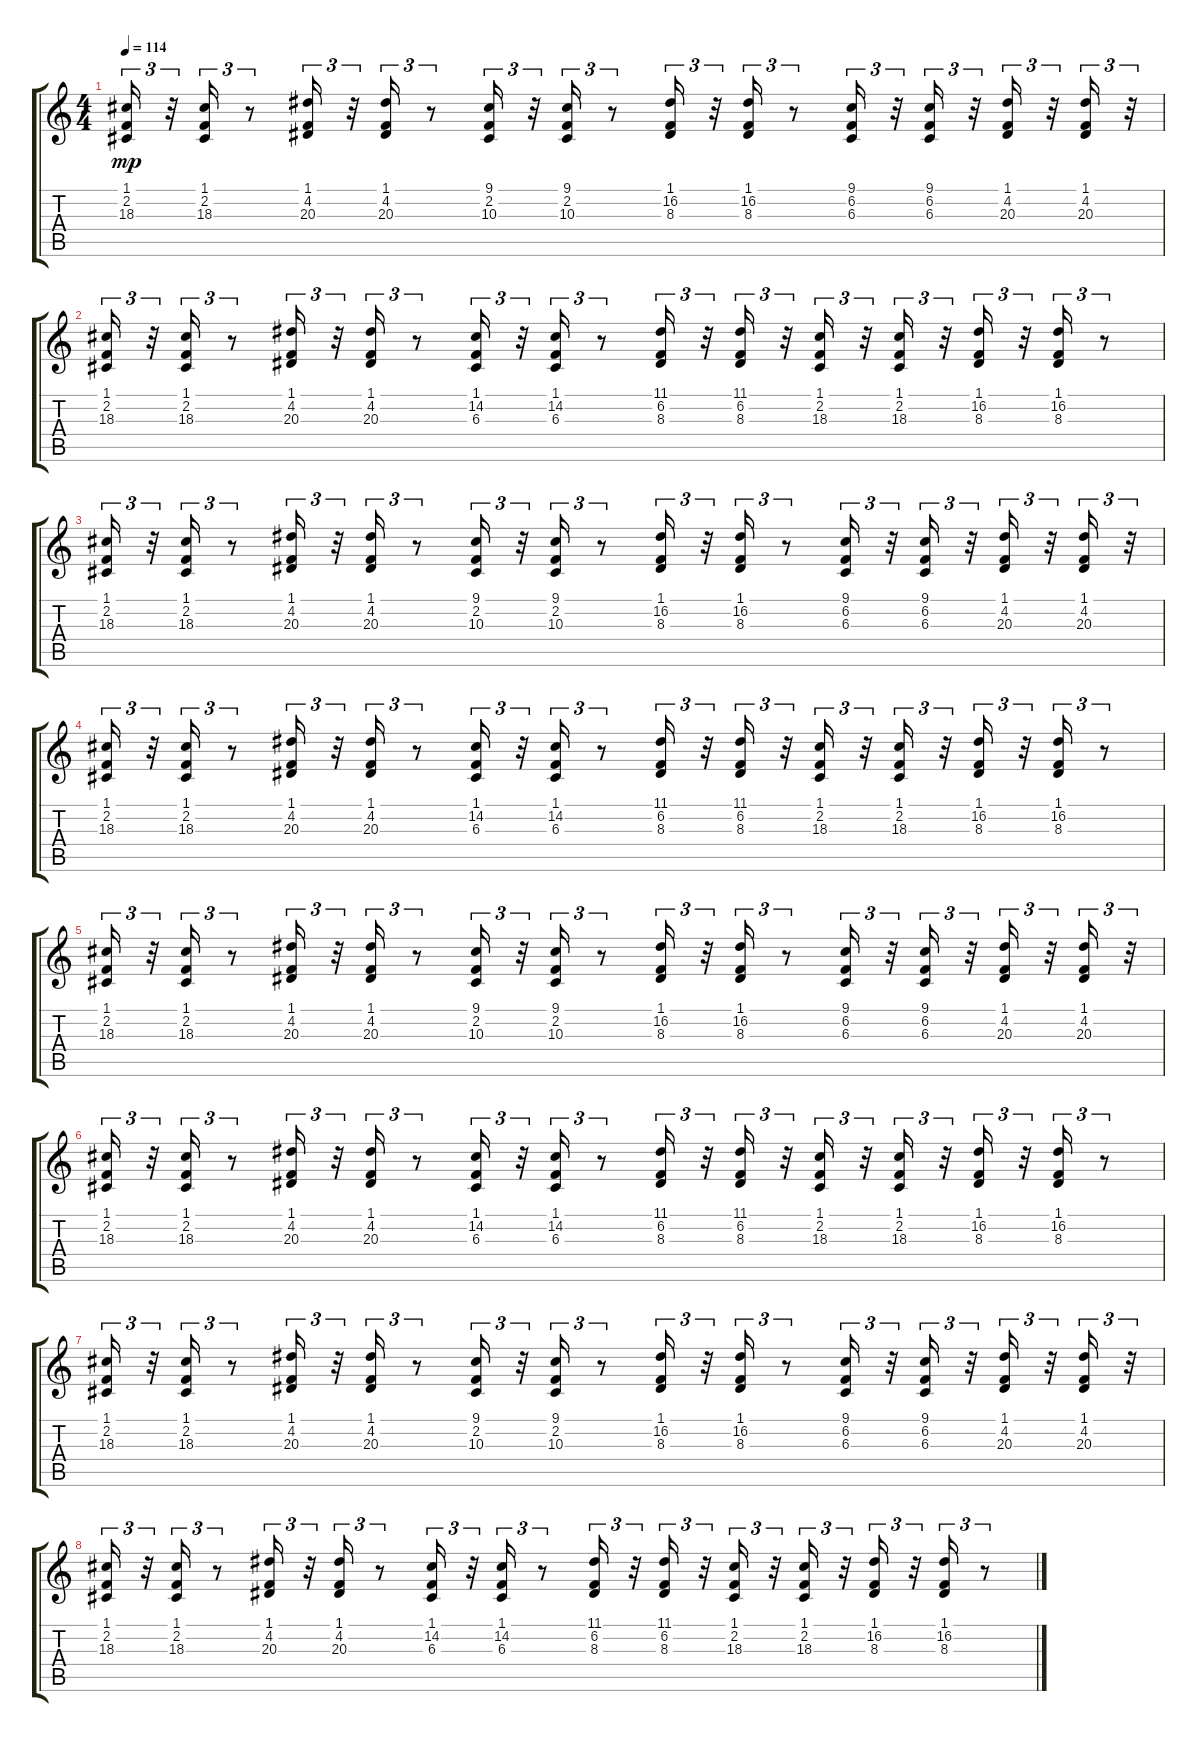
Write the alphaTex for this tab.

\track "" {instrument percussiveorgan}
\staff {score tabs}
\tuning (E4 B3 G3 D3 A2 E2) {hide}
\ts (4 4)
\tempo 114
\clef g2
\ks c
(1.1 2.2 18.3).16{tu (3 2) dy mp} r.32{tu (3 2)} (1.1 2.2 18.3).16{tu (3 2)} r.8{tu (3 2)} (1.1 4.2 20.3).16{tu (3 2)} r.32{tu (3 2)} (1.1 4.2 20.3).16{tu (3 2)} r.8{tu (3 2)} (9.1 2.2 10.3).16{tu (3 2)} r.32{tu (3 2)} (9.1 2.2 10.3).16{tu (3 2)} r.8{tu (3 2)} (1.1 16.2 8.3).16{tu (3 2)} r.32{tu (3 2)} (1.1 16.2 8.3).16{tu (3 2)} r.8{tu (3 2)} (9.1 6.2 6.3).16{tu (3 2)} r.32{tu (3 2)} (9.1 6.2 6.3).16{tu (3 2)} r.32{tu (3 2)} (1.1 4.2 20.3).16{tu (3 2)} r.32{tu (3 2)} (1.1 4.2 20.3).16{tu (3 2)} r.32{tu (3 2)} |
(1.1 2.2 18.3).16{tu (3 2)} r.32{tu (3 2)} (1.1 2.2 18.3).16{tu (3 2)} r.8{tu (3 2)} (1.1 4.2 20.3).16{tu (3 2)} r.32{tu (3 2)} (1.1 4.2 20.3).16{tu (3 2)} r.8{tu (3 2)} (1.1 14.2 6.3).16{tu (3 2)} r.32{tu (3 2)} (1.1 14.2 6.3).16{tu (3 2)} r.8{tu (3 2)} (11.1 6.2 8.3).16{tu (3 2)} r.32{tu (3 2)} (11.1 6.2 8.3).16{tu (3 2)} r.32{tu (3 2)} (1.1 2.2 18.3).16{tu (3 2)} r.32{tu (3 2)} (1.1 2.2 18.3).16{tu (3 2)} r.32{tu (3 2)} (1.1 16.2 8.3).16{tu (3 2)} r.32{tu (3 2)} (1.1 16.2 8.3).16{tu (3 2)} r.8{tu (3 2)} |
(1.1 2.2 18.3).16{tu (3 2)} r.32{tu (3 2)} (1.1 2.2 18.3).16{tu (3 2)} r.8{tu (3 2)} (1.1 4.2 20.3).16{tu (3 2)} r.32{tu (3 2)} (1.1 4.2 20.3).16{tu (3 2)} r.8{tu (3 2)} (9.1 2.2 10.3).16{tu (3 2)} r.32{tu (3 2)} (9.1 2.2 10.3).16{tu (3 2)} r.8{tu (3 2)} (1.1 16.2 8.3).16{tu (3 2)} r.32{tu (3 2)} (1.1 16.2 8.3).16{tu (3 2)} r.8{tu (3 2)} (9.1 6.2 6.3).16{tu (3 2)} r.32{tu (3 2)} (9.1 6.2 6.3).16{tu (3 2)} r.32{tu (3 2)} (1.1 4.2 20.3).16{tu (3 2)} r.32{tu (3 2)} (1.1 4.2 20.3).16{tu (3 2)} r.32{tu (3 2)} |
(1.1 2.2 18.3).16{tu (3 2)} r.32{tu (3 2)} (1.1 2.2 18.3).16{tu (3 2)} r.8{tu (3 2)} (1.1 4.2 20.3).16{tu (3 2)} r.32{tu (3 2)} (1.1 4.2 20.3).16{tu (3 2)} r.8{tu (3 2)} (1.1 14.2 6.3).16{tu (3 2)} r.32{tu (3 2)} (1.1 14.2 6.3).16{tu (3 2)} r.8{tu (3 2)} (11.1 6.2 8.3).16{tu (3 2)} r.32{tu (3 2)} (11.1 6.2 8.3).16{tu (3 2)} r.32{tu (3 2)} (1.1 2.2 18.3).16{tu (3 2)} r.32{tu (3 2)} (1.1 2.2 18.3).16{tu (3 2)} r.32{tu (3 2)} (1.1 16.2 8.3).16{tu (3 2)} r.32{tu (3 2)} (1.1 16.2 8.3).16{tu (3 2)} r.8{tu (3 2)} |
(1.1 2.2 18.3).16{tu (3 2)} r.32{tu (3 2)} (1.1 2.2 18.3).16{tu (3 2)} r.8{tu (3 2)} (1.1 4.2 20.3).16{tu (3 2)} r.32{tu (3 2)} (1.1 4.2 20.3).16{tu (3 2)} r.8{tu (3 2)} (9.1 2.2 10.3).16{tu (3 2)} r.32{tu (3 2)} (9.1 2.2 10.3).16{tu (3 2)} r.8{tu (3 2)} (1.1 16.2 8.3).16{tu (3 2)} r.32{tu (3 2)} (1.1 16.2 8.3).16{tu (3 2)} r.8{tu (3 2)} (9.1 6.2 6.3).16{tu (3 2)} r.32{tu (3 2)} (9.1 6.2 6.3).16{tu (3 2)} r.32{tu (3 2)} (1.1 4.2 20.3).16{tu (3 2)} r.32{tu (3 2)} (1.1 4.2 20.3).16{tu (3 2)} r.32{tu (3 2)} |
(1.1 2.2 18.3).16{tu (3 2)} r.32{tu (3 2)} (1.1 2.2 18.3).16{tu (3 2)} r.8{tu (3 2)} (1.1 4.2 20.3).16{tu (3 2)} r.32{tu (3 2)} (1.1 4.2 20.3).16{tu (3 2)} r.8{tu (3 2)} (1.1 14.2 6.3).16{tu (3 2)} r.32{tu (3 2)} (1.1 14.2 6.3).16{tu (3 2)} r.8{tu (3 2)} (11.1 6.2 8.3).16{tu (3 2)} r.32{tu (3 2)} (11.1 6.2 8.3).16{tu (3 2)} r.32{tu (3 2)} (1.1 2.2 18.3).16{tu (3 2)} r.32{tu (3 2)} (1.1 2.2 18.3).16{tu (3 2)} r.32{tu (3 2)} (1.1 16.2 8.3).16{tu (3 2)} r.32{tu (3 2)} (1.1 16.2 8.3).16{tu (3 2)} r.8{tu (3 2)} |
(1.1 2.2 18.3).16{tu (3 2)} r.32{tu (3 2)} (1.1 2.2 18.3).16{tu (3 2)} r.8{tu (3 2)} (1.1 4.2 20.3).16{tu (3 2)} r.32{tu (3 2)} (1.1 4.2 20.3).16{tu (3 2)} r.8{tu (3 2)} (9.1 2.2 10.3).16{tu (3 2)} r.32{tu (3 2)} (9.1 2.2 10.3).16{tu (3 2)} r.8{tu (3 2)} (1.1 16.2 8.3).16{tu (3 2)} r.32{tu (3 2)} (1.1 16.2 8.3).16{tu (3 2)} r.8{tu (3 2)} (9.1 6.2 6.3).16{tu (3 2)} r.32{tu (3 2)} (9.1 6.2 6.3).16{tu (3 2)} r.32{tu (3 2)} (1.1 4.2 20.3).16{tu (3 2)} r.32{tu (3 2)} (1.1 4.2 20.3).16{tu (3 2)} r.32{tu (3 2)} |
(1.1 2.2 18.3).16{tu (3 2)} r.32{tu (3 2)} (1.1 2.2 18.3).16{tu (3 2)} r.8{tu (3 2)} (1.1 4.2 20.3).16{tu (3 2)} r.32{tu (3 2)} (1.1 4.2 20.3).16{tu (3 2)} r.8{tu (3 2)} (1.1 14.2 6.3).16{tu (3 2)} r.32{tu (3 2)} (1.1 14.2 6.3).16{tu (3 2)} r.8{tu (3 2)} (11.1 6.2 8.3).16{tu (3 2)} r.32{tu (3 2)} (11.1 6.2 8.3).16{tu (3 2)} r.32{tu (3 2)} (1.1 2.2 18.3).16{tu (3 2)} r.32{tu (3 2)} (1.1 2.2 18.3).16{tu (3 2)} r.32{tu (3 2)} (1.1 16.2 8.3).16{tu (3 2)} r.32{tu (3 2)} (1.1 16.2 8.3).16{tu (3 2)} r.8{tu (3 2)}
